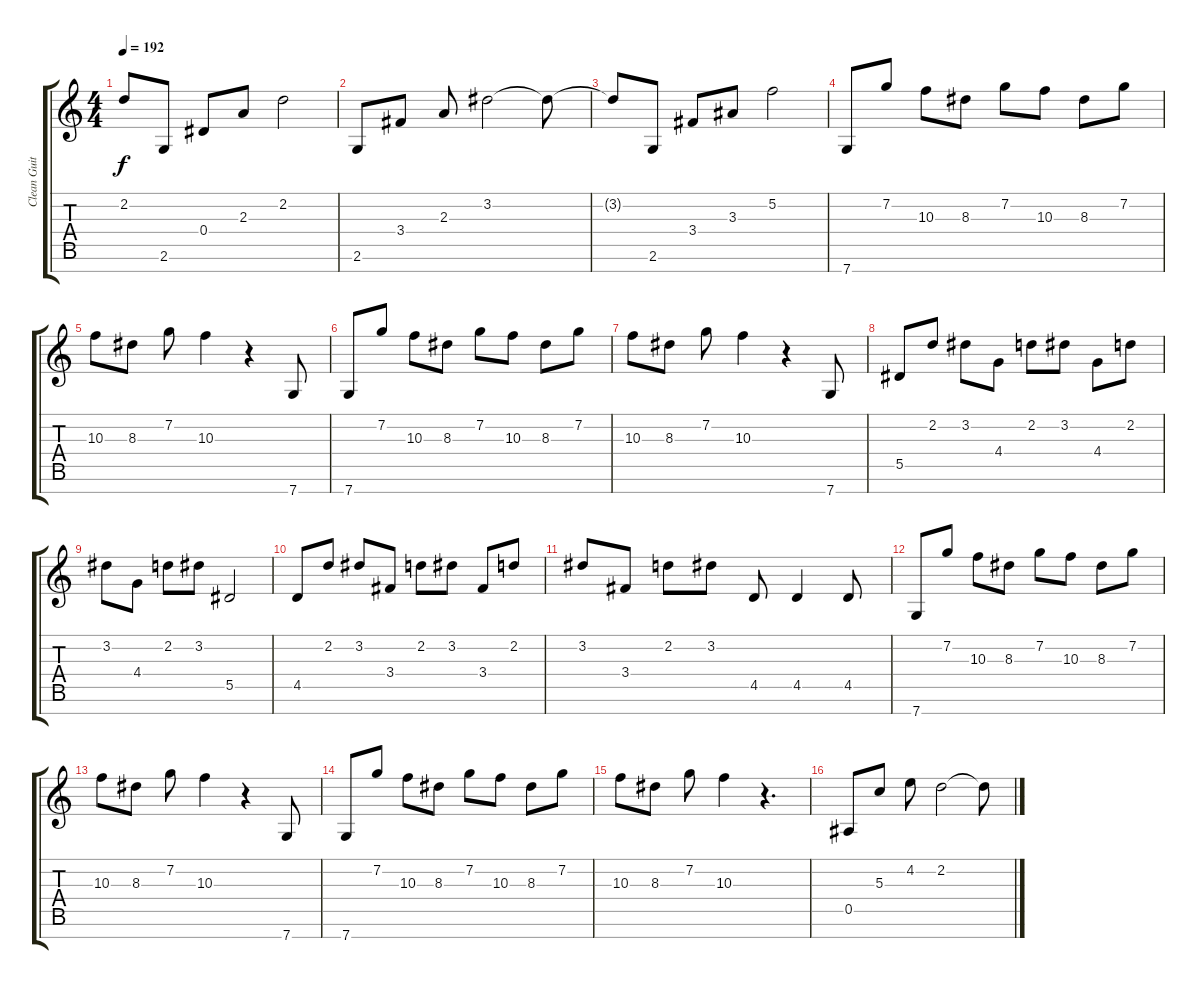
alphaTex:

\track ("Clean Guitar 2" "Clean Guit") {instrument electricguitarclean}
\staff {score tabs}
\tuning (F4 C4 G3 Eb3 Bb2 F2 C2) {hide}
\ts (4 4)
\tempo 192
\clef g2
\ks c
2.2{t}.8{dy f} 2.6.8 0.4.8 2.3.8 2.2.2 |
2.6.8 3.4.8 2.3.8 3.2.2 3.2{t}.8 |
3.2{t}.8 2.6.8 3.4.8 3.3.8 5.2.2 |
7.7.8 7.2.8 10.3.8 8.3.8 7.2.8 10.3.8 8.3.8 7.2.8 |
10.3.8 8.3.8 7.2.8 10.3.4 r.4 7.7.8 |
7.7.8 7.2.8 10.3.8 8.3.8 7.2.8 10.3.8 8.3.8 7.2.8 |
10.3.8 8.3.8 7.2.8 10.3.4 r.4 7.7.8 |
5.5.8 2.2.8 3.2.8 4.4.8 2.2.8 3.2.8 4.4.8 2.2.8 |
3.2.8 4.4.8 2.2.8 3.2.8 5.5.2 |
4.5.8 2.2.8 3.2.8 3.4.8 2.2.8 3.2.8 3.4.8 2.2.8 |
3.2.8 3.4.8 2.2.8 3.2.8 4.5.8 4.5.4 4.5.8 |
7.7.8 7.2.8 10.3.8 8.3.8 7.2.8 10.3.8 8.3.8 7.2.8 |
10.3.8 8.3.8 7.2.8 10.3.4 r.4 7.7.8 |
7.7.8 7.2.8 10.3.8 8.3.8 7.2.8 10.3.8 8.3.8 7.2.8 |
10.3.8 8.3.8 7.2.8 10.3.4 r.4{d} |
0.5.8 5.3.8 4.2.8 2.2.2 2.2{t}.8
